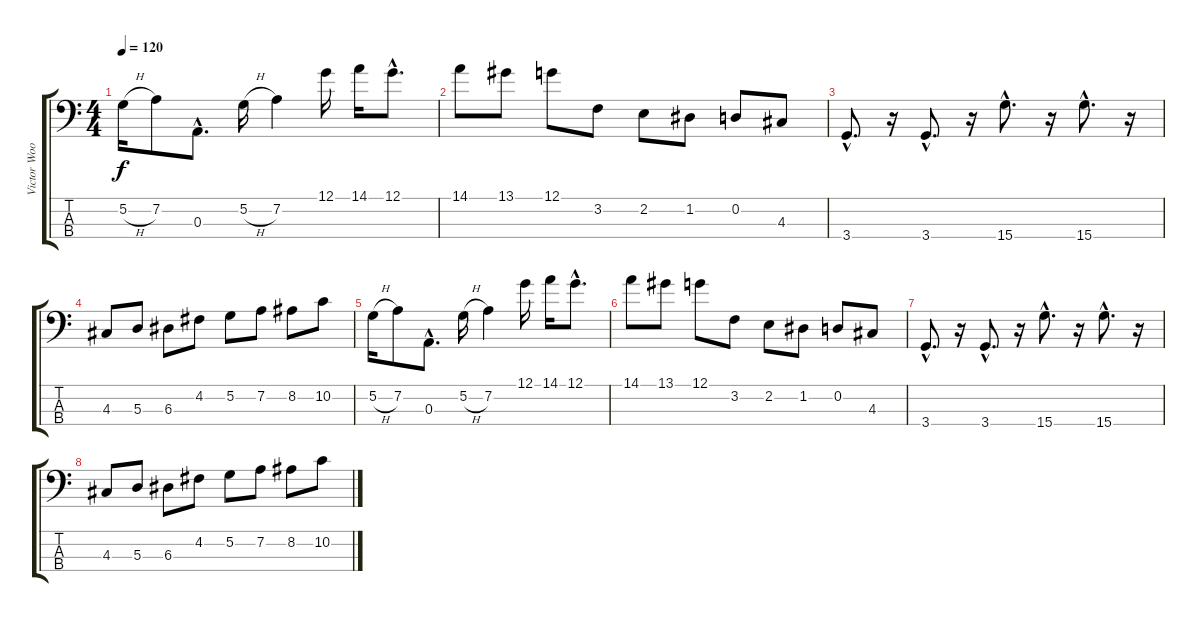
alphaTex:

\track ("Victor Wooten" "Victor Woo") {instrument electricbassfinger}
\staff {score tabs}
\tuning (G2 D2 A1 E1) {hide}
\ts (4 4)
\tempo 120
\clef f4
\ks c
5.2{h}.16{dy f} 7.2.8 0.3{hac}.8{d} 5.2{h}.16 7.2.4 12.1.16 14.1.16 12.1{hac}.8{d} |
14.1.8 13.1.8 12.1.8 3.2.8 2.2.8 1.2.8 0.2.8 4.3.8 |
3.4{hac}.8{d} r.16 3.4{hac}.8{d} r.16 15.4{hac}.8{d} r.16 15.4{hac}.8{d} r.16 |
4.3.8 5.3.8 6.3.8 4.2.8 5.2.8 7.2.8 8.2.8 10.2.8 |
5.2{h}.16 7.2.8 0.3{hac}.8{d} 5.2{h}.16 7.2.4 12.1.16 14.1.16 12.1{hac}.8{d} |
14.1.8 13.1.8 12.1.8 3.2.8 2.2.8 1.2.8 0.2.8 4.3.8 |
3.4{hac}.8{d} r.16 3.4{hac}.8{d} r.16 15.4{hac}.8{d} r.16 15.4{hac}.8{d} r.16 |
4.3.8 5.3.8 6.3.8 4.2.8 5.2.8 7.2.8 8.2.8 10.2.8
